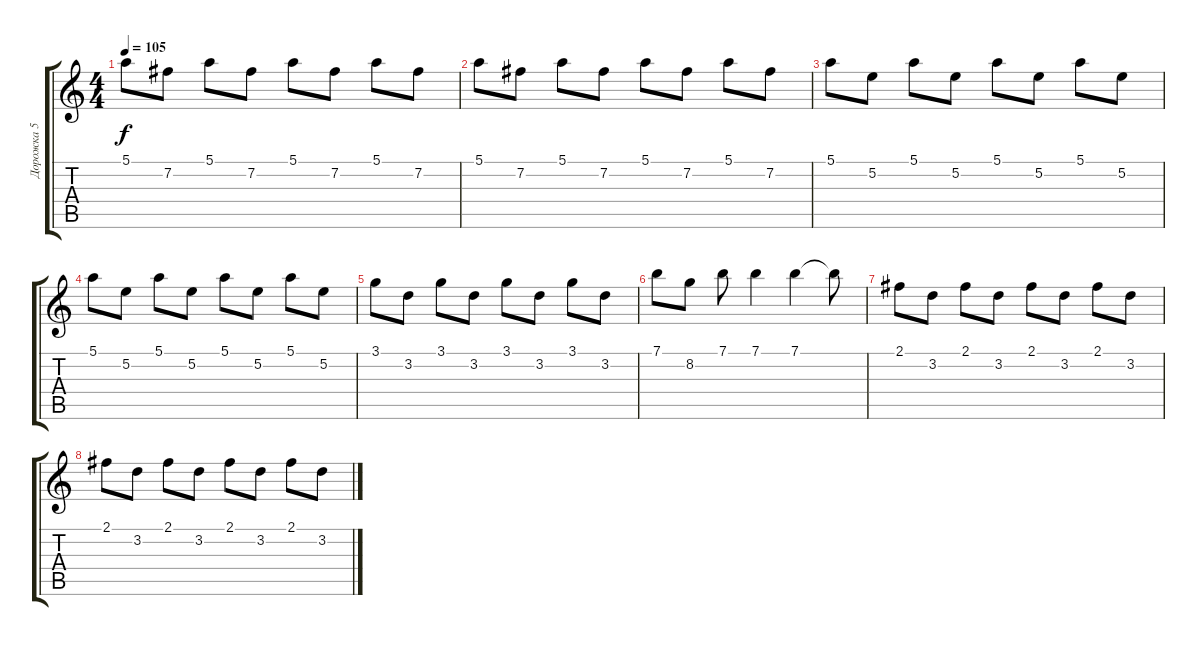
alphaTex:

\track ("Дорожка 5" "Дорожка 5") {instrument acousticguitarsteel}
\staff {score tabs}
\tuning (E4 B3 G3 D3 A2 E2) {hide}
\ts (4 4)
\tempo 105
\clef g2
\ks c
5.1.8{dy f} 7.2.8 5.1.8 7.2.8 5.1.8 7.2.8 5.1.8 7.2.8 |
5.1.8 7.2.8 5.1.8 7.2.8 5.1.8 7.2.8 5.1.8 7.2.8 |
5.1.8 5.2.8 5.1.8 5.2.8 5.1.8 5.2.8 5.1.8 5.2.8 |
5.1.8 5.2.8 5.1.8 5.2.8 5.1.8 5.2.8 5.1.8 5.2.8 |
3.1.8 3.2.8 3.1.8 3.2.8 3.1.8 3.2.8 3.1.8 3.2.8 |
7.1.8 8.2.8 7.1.8 7.1.4 7.1.4 7.1{t}.8 |
2.1.8 3.2.8 2.1.8 3.2.8 2.1.8 3.2.8 2.1.8 3.2.8 |
2.1.8 3.2.8 2.1.8 3.2.8 2.1.8 3.2.8 2.1.8 3.2.8
